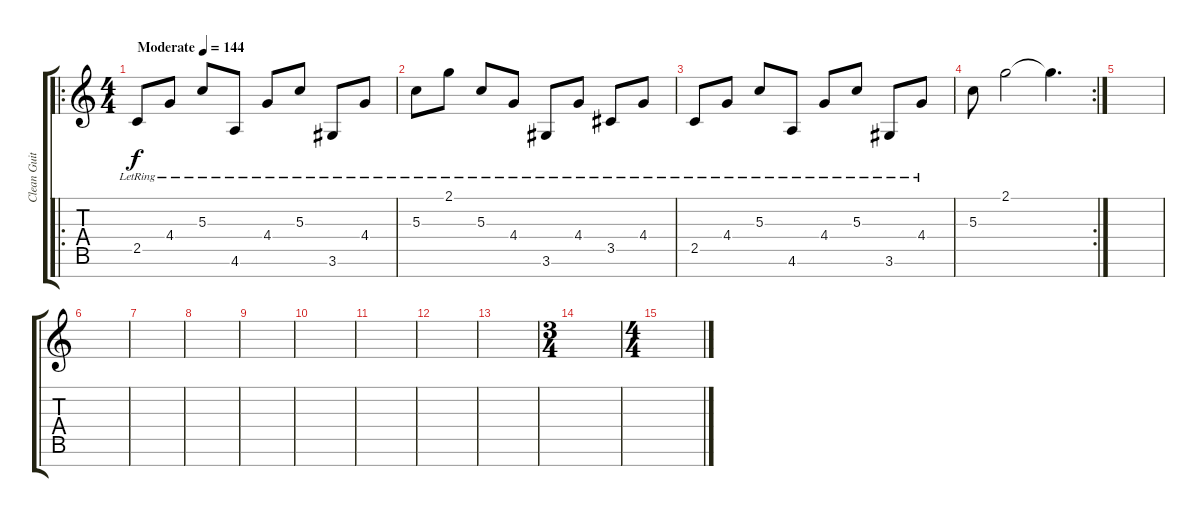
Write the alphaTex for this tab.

\track ("Clean Guitar" "Clean Guit") {instrument acousticguitarsteel}
\staff {score tabs}
\tuning (F4 C4 G3 Eb3 Bb2 F2 C2) {hide}
\ro
\ts (4 4)
\tempo (144 "Moderate")
\clef g2
\ks c
2.5{lr}.8{dy f instrument acousticguitarsteel} 4.4{lr}.8 5.3{lr}.8 4.6{lr}.8 4.4{lr}.8 5.3{lr}.8 3.6{lr}.8 4.4{lr}.8 |
5.3{lr}.8 2.1{lr}.8 5.3{lr}.8 4.4{lr}.8 3.6{lr}.8 4.4{lr}.8 3.5{lr}.8 4.4{lr}.8 |
2.5{lr}.8 4.4{lr}.8 5.3{lr}.8 4.6{lr}.8 4.4{lr}.8 5.3{lr}.8 3.6{lr}.8 4.4{lr}.8 |
\rc 2
5.3.8 2.1.2 2.1{t}.4{d} |
|
|
|
|
|
|
|
|
|
\ts (3 4)
|
\ts (4 4)
